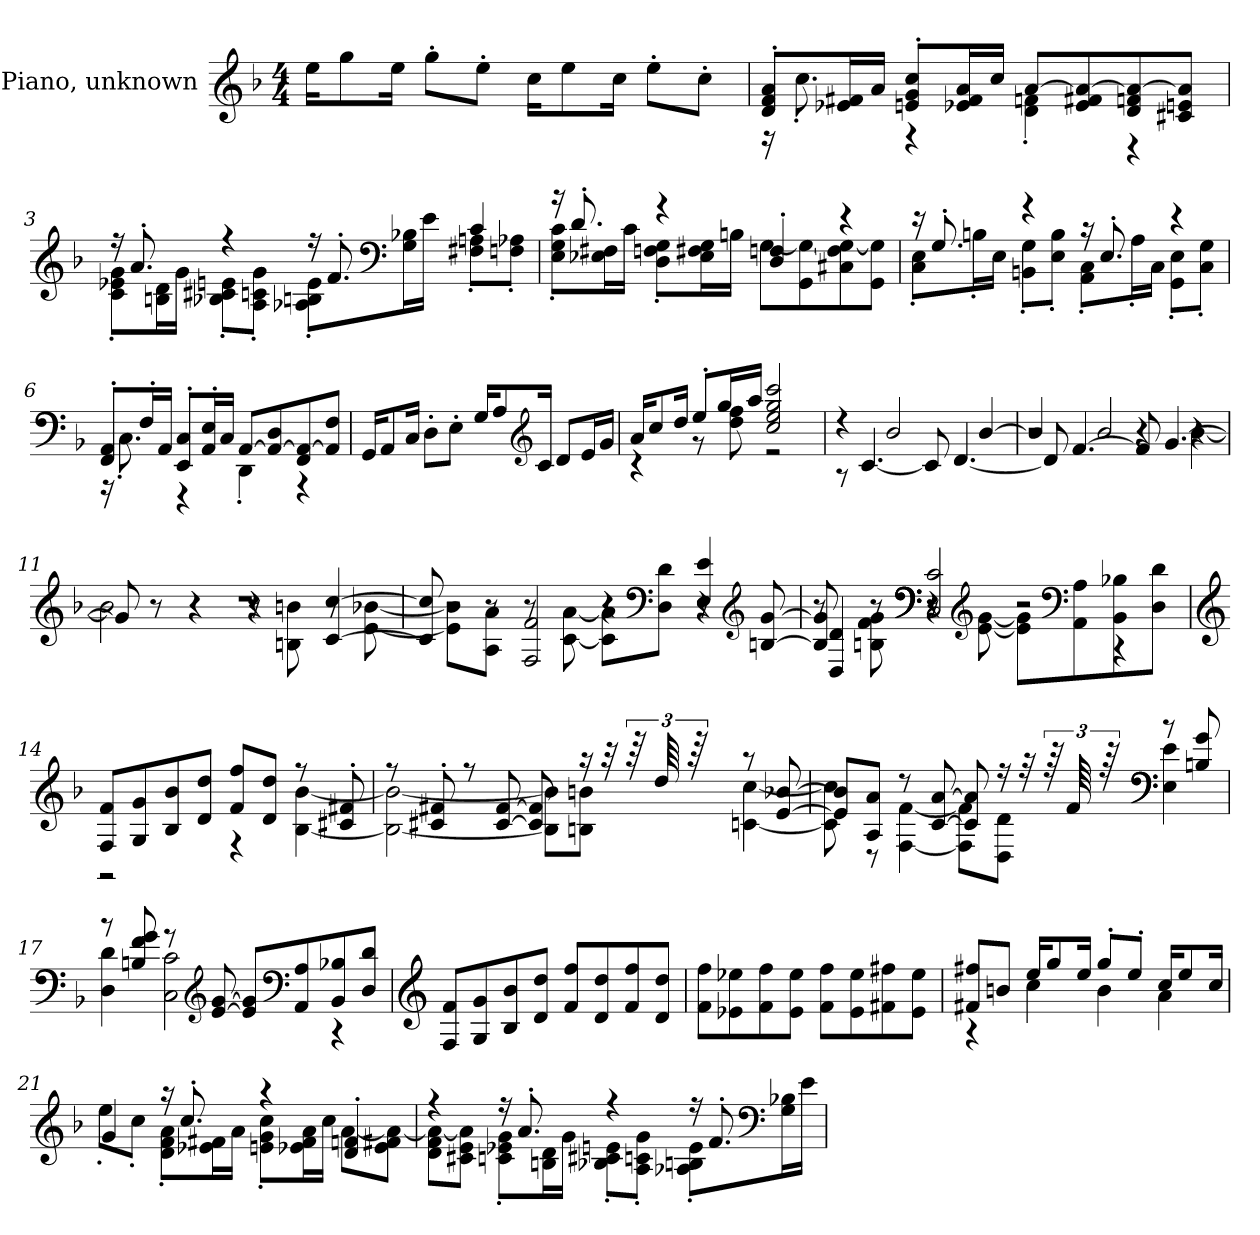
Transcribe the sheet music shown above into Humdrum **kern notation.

**kern
*part1
*staff1
*I"Piano, unknown
*I'Pno.
*clefG2
*k[b-]
*M4/4
*MM120
=1
16ee\KL
8gg\
16ee\Jk
8gg'\L
8ee'\J
16cc\KL
8ee\
16cc\Jk
8ee'\L
8cc'\J
=2
*^
8d/' 8f/' 8a/'L	16r
.	8.cc'\
16e-X/ 16f#X/L	.
16a/JJ	.
8en/' 8g/' 8cc/'L	4r
16e-X/ 16f#/ 16a/L	.
16cc/JJ	.
[8a/L	4d\' 4fn\'
8e-/ 8f#X/ 8a/_	.
8d/ 8fn/ 8a/_	4r
8c#X/ 8en/ 8a/]J	.
!!LO:LB:g=z	!!
=3	=3
16r	8c\' 8e-X\' 8g\'L
8.a'/	.
.	16Bn\ 16d\L
.	16g\JJ
4r	8B-X\' 8c#X\' 8en\'L
.	8A\' 8cn\' 8g\'J
16r	8A-X\' 8Bn\' 8e\'L
8.f'/	.
*clefF4	*
.	16G\ 16B-X\L
.	16e\JJ
4c/	8F#X\' 8An\'L
.	8Fn\' 8A-X\'J
=4	=4
16r	8E\' 8G\' 8c\'L
8.d'/	.
.	16E-X\ 16F#X\L
.	16c\JJ
4r	8D\' 8Fn\' 8G\'L
.	16E-\ 16F#X\ 16G\L
.	16Bn\JJ
4D/' 4Fn/'	[8G\L
.	8GG\ 8G\_
4r	8C#X\ 8F\ 8G\_
.	8GG\ 8G\]J
!!LO:LB:g=z	!!
=5	=5
16r	8C\' 8E\'L
8.G'/	.
.	16Bn'\L
.	16E\JJ
4r	8BBn\' 8G\'L
.	8E\' 8B\'J
16r	8AA\' 8C\'L
8.E'/	.
.	16A'\L
.	16C\JJ
4r	8GG\' 8E\'L
.	8C\' 8G\'J
=6	=6
8FF/' 8AA/'L	16r
.	8.C'\
16F'/L	.
16AA/JJ	.
8EE/' 8C/'L	4r
16AA/' 16E/'L	.
16C/JJ	.
[8AA/L	4DD'\
8AA/_ 8D/	.
8FF/ 8AA/_	4r
8AA/] 8F/J	.
*v	*v
=7
16GG/KL
8AA/
16C/Jk
8D'\L
8E'\J
16G/KL
8A/
*clefG2
16c/Jk
8d/L
16e/L
16g/JJ
!!LO:LB:g=z
=8
*^
16a/KL	4r
8cc/	.
16dd/Jk	.
8ee'/L	8r
16gg/L	8dd\ 8ff\
16aa/JJ	.
2cc/ 2ee/ 2gg/ 2ccc/	2r
=9	=9
4r	8r
.	[4.c/
2b-/	.
.	8c/]
.	[4.d/
[4b-/	.
=10	=10
*	*^
4b-/]	2r	8d/]
.	.	[4.f/
2b-/	.	.
.	4r	8f/]
.	.	[4.g/
4r	[4b-\	.
=11	=11	=11
1r	2b-\]	8g/]
.	.	8r
.	.	4r
.	8r	4r
.	8Bn\ 8bn\	.
.	8r	[4c/ [4cc/
.	[8e\ [8b-X\	.
!!LO:LB:g=z	!!	!!
=12	=12	=12
2r	8e\] 8b-\]L	8c/] 8cc/]
.	8A\ 8a\J	8r
.	8r	2F/ 2f/
.	[8c\ [8a\	.
4r	8c\] 8a\]L	.
*clefF4	*	*
.	8D\ 8d\J	.
8r	4r	4E/ 4e/
*clefG2	*	*
[8Bn/ [8g/	.	.
=13	=13	=13
8B/] 8g/]	8r	4D/ 4d/
8r	8Bn\ 8f\ 8g\	.
*clefF4	*	*
4r	8r	2C/ 2c/
*clefG2	*	*
.	[8e\ [8g\	.
2r	8e\] 8g\]L	.
*clefF4	*	*
.	8AA\ 8A\	.
.	8BB-\ 8B-X\	4r
.	8D\ 8d\J	.
*v	*v	*v
=14
*clefG2
*^
8F/ 8f/L	2r
8G/ 8g/	.
8B-/ 8b-/	.
8d/ 8dd/J	.
8f/ 8ff/L	4r
8d/ 8dd/J	.
8r	[4B-\ [4b-\
8c#X/' 8f#X/'	.
!!LO:LB:g=z	!!
=15	=15
8r	2B-\_ 2b-\_
8c#X/' 8f#X/'	.
8r	.
[8c#/ [8f#/	.
8c#/] 8f#/]	8B-\] 8b-\]L
16r	8Bn\ 8bn\J
32r	.
96r	.
96dd/	.
96r	.
8r	[4cn\ [4cc\
[8e/ [8b-X/	.
=16	=16
8e/] 8b-/]L	8c\] 8cc\]
8A/ 8a/J	8r
8r	[4F\ [4f\
[8c/ [8a/	.
8c/] 8a/]	8F\] 8f\]L
16r	8D\ 8d\J
32r	.
96r	.
96f/	.
96r	.
*clefF4	*
8r	4E\ 4e\
8Bn/ 8g/	.
!!LO:LB:g=z	!!
=17	=17
8r	4D\ 4d\
8Bn/ 8f/ 8g/	.
8r	2C\ 2c\
*clefG2	*
[8e/ [8g/	.
8e/] 8g/]L	.
*clefF4	*
8AA/ 8A/	.
8BB-/ 8B-X/	4r
8D/ 8d/J	.
*v	*v
=18
*clefG2
8F/ 8f/L
8G/ 8g/
8B-/ 8b-/
8d/ 8dd/J
8f/ 8ff/L
8d/ 8dd/
8f/ 8ff/
8d/ 8dd/J
=19
8f\ 8ff\L
8e-X\ 8ee-X\
8f\ 8ff\
8e-\ 8ee-\J
8f\ 8ff\L
8e-\ 8ee-\
8f#X\ 8ff#X\
8e-\ 8ee-\J
!!LO:LB:g=z
=20
*^
8f#X/ 8ff#X/L	4r
8bn/J	.
16ee/KL	4cc\
8gg/	.
16ee/Jk	.
8gg'/L	4b\
8ee'/J	.
16cc/KL	4a\
8ee/	.
16cc/Jk	.
=21	=21
4g/	8ee'\L
.	8cc'\J
16r	8d\' 8f\' 8a\'L
8.cc'/	.
.	16e-X\ 16f#X\L
.	16a\JJ
4r	8en\' 8g\' 8cc\'L
.	16e-X\ 16f#\ 16a\L
.	16cc\JJ
4d/' 4fn/'	[8a\L
.	8e-\ 8f#X\ 8a\_J
!!LO:LB:g=z	!!
=22	=22
4r	8d\ 8f\ 8a\_L
.	8c#X\ 8e\ 8a\]J
16r	8cn\' 8e-X\' 8g\'L
8.a'/	.
.	16Bn\ 16d\L
.	16g\JJ
4r	8B-X\' 8c#X\' 8en\'L
.	8A\' 8cn\' 8g\'J
16r	8A-X\' 8Bn\' 8e\'L
8.f'/	.
*clefF4	*
.	16G\ 16B-X\L
.	16e\JJ
*v	*v
=
*-
